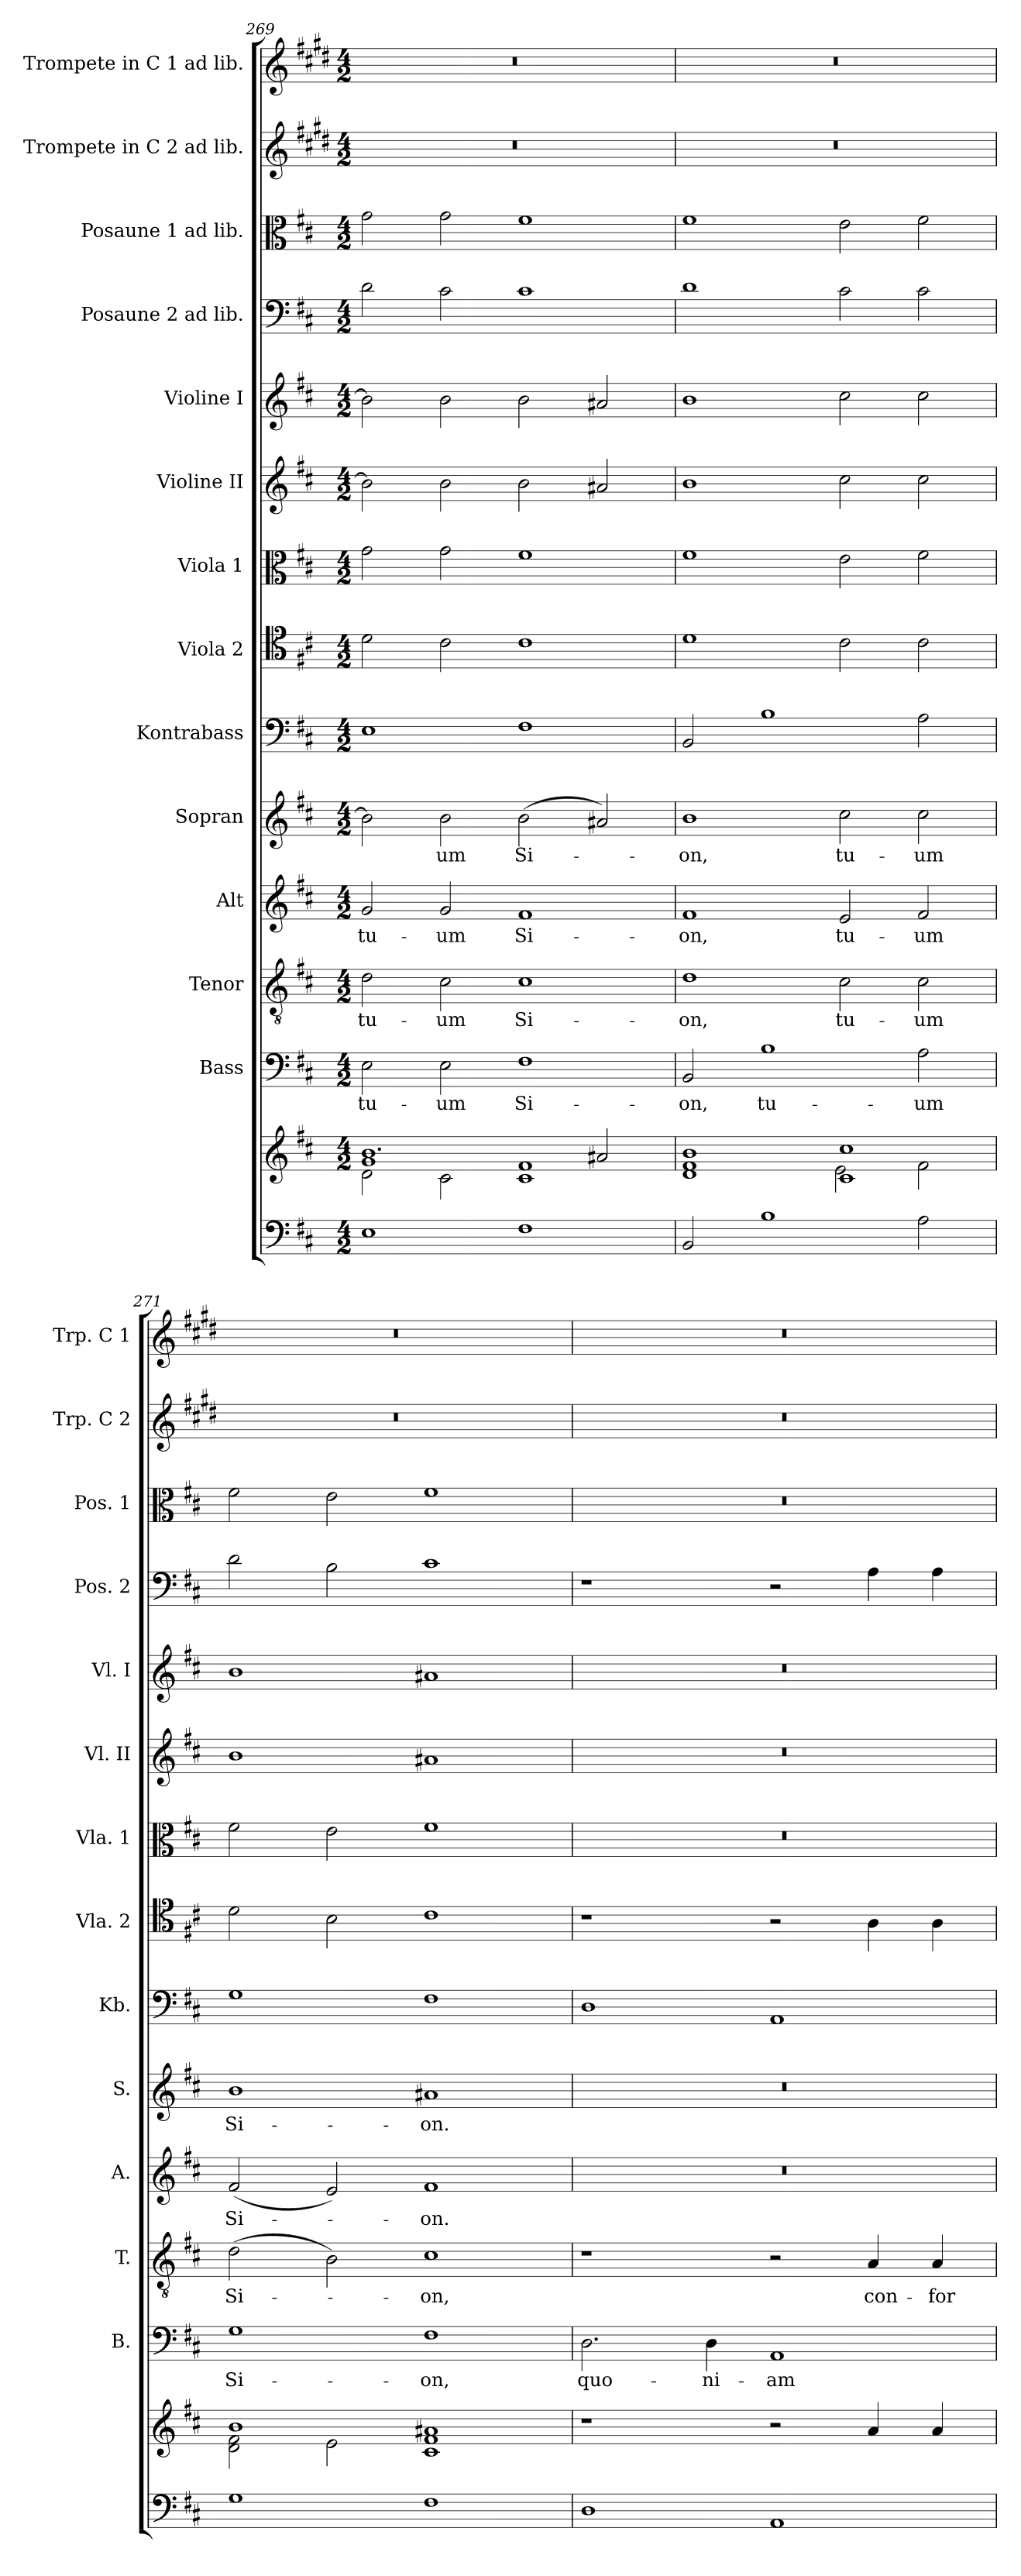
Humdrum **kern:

**kern	**kern	**kern	**text	**kern	**text	**kern	**text	**kern	**text	**kern	**kern	**kern	**kern	**kern	**kern	**kern	**kern	**kern
*part14	*part14	*part13	*part13	*part12	*part12	*part11	*part11	*part10	*part10	*part9	*part8	*part7	*part6	*part5	*part4	*part3	*part2	*part1
*staff15	*staff14	*staff13	*staff13	*staff12	*staff12	*staff11	*staff11	*staff10	*staff10	*staff9	*staff8	*staff7	*staff6	*staff5	*staff4	*staff3	*staff2	*staff1
*	*	*I"Bass	*	*I"Tenor	*	*I"Alt	*	*I"Sopran	*	*I"Kontrabass	*I"Viola 2	*I"Viola 1	*I"Violine II	*I"Violine I	*I"Posaune 2 ad lib.	*I"Posaune 1 ad lib.	*I"Trompete in C 2 ad lib.	*I"Trompete in C 1 ad lib.
*	*	*I'B.	*	*I'T.	*	*I'A.	*	*I'S.	*	*I'Kb.	*I'Vla. 2	*I'Vla. 1	*I'Vl. II	*I'Vl. I	*I'Pos. 2	*I'Pos. 1	*I'Trp. C 2	*I'Trp. C 1
*clefF4	*clefG2	*clefF4	*	*clefGv2	*	*clefG2	*	*clefG2	*	*clefF4	*clefC4	*clefC3	*clefG2	*clefG2	*clefF4	*clefC3	*clefG2	*clefG2
*	*	*	*	*	*	*	*	*	*	*ITrd7c12	*	*	*	*	*	*	*ITrd1c2	*ITrd1c2
*k[f#c#]	*k[f#c#]	*k[f#c#]	*	*k[f#c#]	*	*k[f#c#]	*	*k[f#c#]	*	*k[f#c#]	*k[f#c#]	*k[f#c#]	*k[f#c#]	*k[f#c#]	*k[f#c#]	*k[f#c#]	*k[f#c#]	*k[f#c#]
*D:	*D:	*D:	*	*D:	*	*D:	*	*D:	*	*D:	*D:	*D:	*D:	*D:	*D:	*D:	*D:	*D:
*M4/2	*M4/2	*M4/2	*	*M4/2	*	*M4/2	*	*M4/2	*	*M4/2	*M4/2	*M4/2	*M4/2	*M4/2	*M4/2	*M4/2	*M4/2	*M4/2
=269	=269	=269	=269	=269	=269	=269	=269	=269	=269	=269	=269	=269	=269	=269	=269	=269	=269	=269
*	*^	*	*	*	*	*	*	*	*	*	*	*	*	*	*	*	*	*
*	*	*^	*	*	*	*	*	*	*	*	*	*	*	*	*	*	*	*	*
!	!	!	!	!	!LO:LY:b	!	!LO:LY:b	!	!LO:LY:b	!	!	!	!	!	!	!	!	!	!	!
1E	1.b	2d\	1g	2E\	tu-	2d\	tu-	2g/	tu-	2b\]	.	1EE	2d\	2g\	2b\]	2b\]	2d\	2g\	0r	0r
!	!	!	!	!	!LO:LY:b	!	!LO:LY:b	!	!LO:LY:b	!	!LO:LY:b	!	!	!	!	!	!	!	!	!
.	.	2c#\	.	2E\	-um	2c#\	-um	2g/	-um	2b\	-um	.	2c#\	2g\	2b\	2b\	2c#\	2g\	.	.
!	!	!	!	!	!LO:LY:b	!	!LO:LY:b	!	!LO:LY:b	!	!LO:LY:b	!	!	!	!	!	!	!	!	!
1F#	.	1c#	1f#	1F#	Si-	1c#	Si-	1f#	Si-	(>2b\	Si-	1FF#	1c#	1f#	2b\	2b\	1c#	1f#	.	.
.	2a#X/	.	.	.	.	.	.	.	.	2a#X/)	.	.	.	.	2a#X/	2a#X/	.	.	.	.
*	*	*v	*v	*	*	*	*	*	*	*	*	*	*	*	*	*	*	*	*	*
=270	=270	=270	=270	=270	=270	=270	=270	=270	=270	=270	=270	=270	=270	=270	=270	=270	=270	=270	=270
!	!	!	!	!LO:LY:b	!	!LO:LY:b	!	!LO:LY:b	!	!LO:LY:b	!	!	!	!	!	!	!	!	!
2BB/	1b	1d 1f#	2BB/	-on,	1d	-on,	1f#	-on,	1b	-on,	2BBB/	1d	1f#	1b	1b	1d	1f#	0r	0r
!	!	!	!	!LO:LY:b	!	!	!	!	!	!	!	!	!	!	!	!	!	!	!
1B	.	.	1B	tu-	.	.	.	.	.	.	1BB	.	.	.	.	.	.	.	.
!	!	!	!	!	!	!LO:LY:b	!	!LO:LY:b	!	!LO:LY:b	!	!	!	!	!	!	!	!	!
.	1c# 1cc#	2e\	.	.	2c#\	tu-	2e/	tu-	2cc#\	tu-	.	2c#\	2e\	2cc#\	2cc#\	2c#\	2e\	.	.
!	!	!	!	!LO:LY:b	!	!LO:LY:b	!	!LO:LY:b	!	!LO:LY:b	!	!	!	!	!	!	!	!	!
2A\	.	2f#\	2A\	-um	2c#\	-um	2f#/	-um	2cc#\	-um	2AA\	2c#\	2f#\	2cc#\	2cc#\	2c#\	2f#\	.	.
=271	=271	=271	=271	=271	=271	=271	=271	=271	=271	=271	=271	=271	=271	=271	=271	=271	=271	=271	=271
!	!	!	!	!LO:LY:b	!	!LO:LY:b	!	!LO:LY:b	!	!LO:LY:b	!	!	!	!	!	!	!	!	!
1G	1b	2d\ 2f#\	1G	Si-	(>2d\	Si-	(<2f#/	Si-	1b	Si-	1GG	2d\	2f#\	1b	1b	2d\	2f#\	0r	0r
.	.	2e\	.	.	2B\)	.	2e/)	.	.	.	.	2B\	2e\	.	.	2B\	2e\	.	.
!	!	!	!	!LO:LY:b	!	!LO:LY:b	!	!LO:LY:b	!	!LO:LY:b	!	!	!	!	!	!	!	!	!
1F#	1a#X	1c# 1f#	1F#	-on,	1c#	-on,	1f#	-on.	1a#X	-on.	1FF#	1c#	1f#	1a#X	1a#X	1c#	1f#	.	.
!!LO:PB:g=z
=272	=272	=272	=272	=272	=272	=272	=272	=272	=272	=272	=272	=272	=272	=272	=272	=272	=272	=272	=272
!	!	!	!	!LO:LY:b	!	!	!	!	!	!	!	!	!	!	!	!	!	!	!
*	*v	*v	*	*	*	*	*	*	*	*	*	*	*	*	*	*	*	*	*
1D	1r	2.D\	quo-	1r	.	0r	.	0r	.	1DD	1r	0r	0r	0r	1r	0r	0r	0r
!	!	!	!LO:LY:b	!	!	!	!	!	!	!	!	!	!	!	!	!	!	!
.	.	4D\	-ni-	.	.	.	.	.	.	.	.	.	.	.	.	.	.	.
!	!	!	!LO:LY:b	!	!	!	!	!	!	!	!	!	!	!	!	!	!	!
1AA	2r	1AA	-am-	2r	.	.	.	.	.	1AAA	2r	.	.	.	2r	.	.	.
!	!	!	!	!	!LO:LY:b	!	!	!	!	!	!	!	!	!	!	!	!	!
.	4a/	.	.	4A/	con-	.	.	.	.	.	4A\	.	.	.	4A\	.	.	.
!	!	!	!	!	!LO:LY:b	!	!	!	!	!	!	!	!	!	!	!	!	!
.	4a/	.	.	4A/	-for-	.	.	.	.	.	4A\	.	.	.	4A\	.	.	.
=	=	=	=	=	=	=	=	=	=	=	=	=	=	=	=	=	=	=
*-	*-	*-	*-	*-	*-	*-	*-	*-	*-	*-	*-	*-	*-	*-	*-	*-	*-	*-
